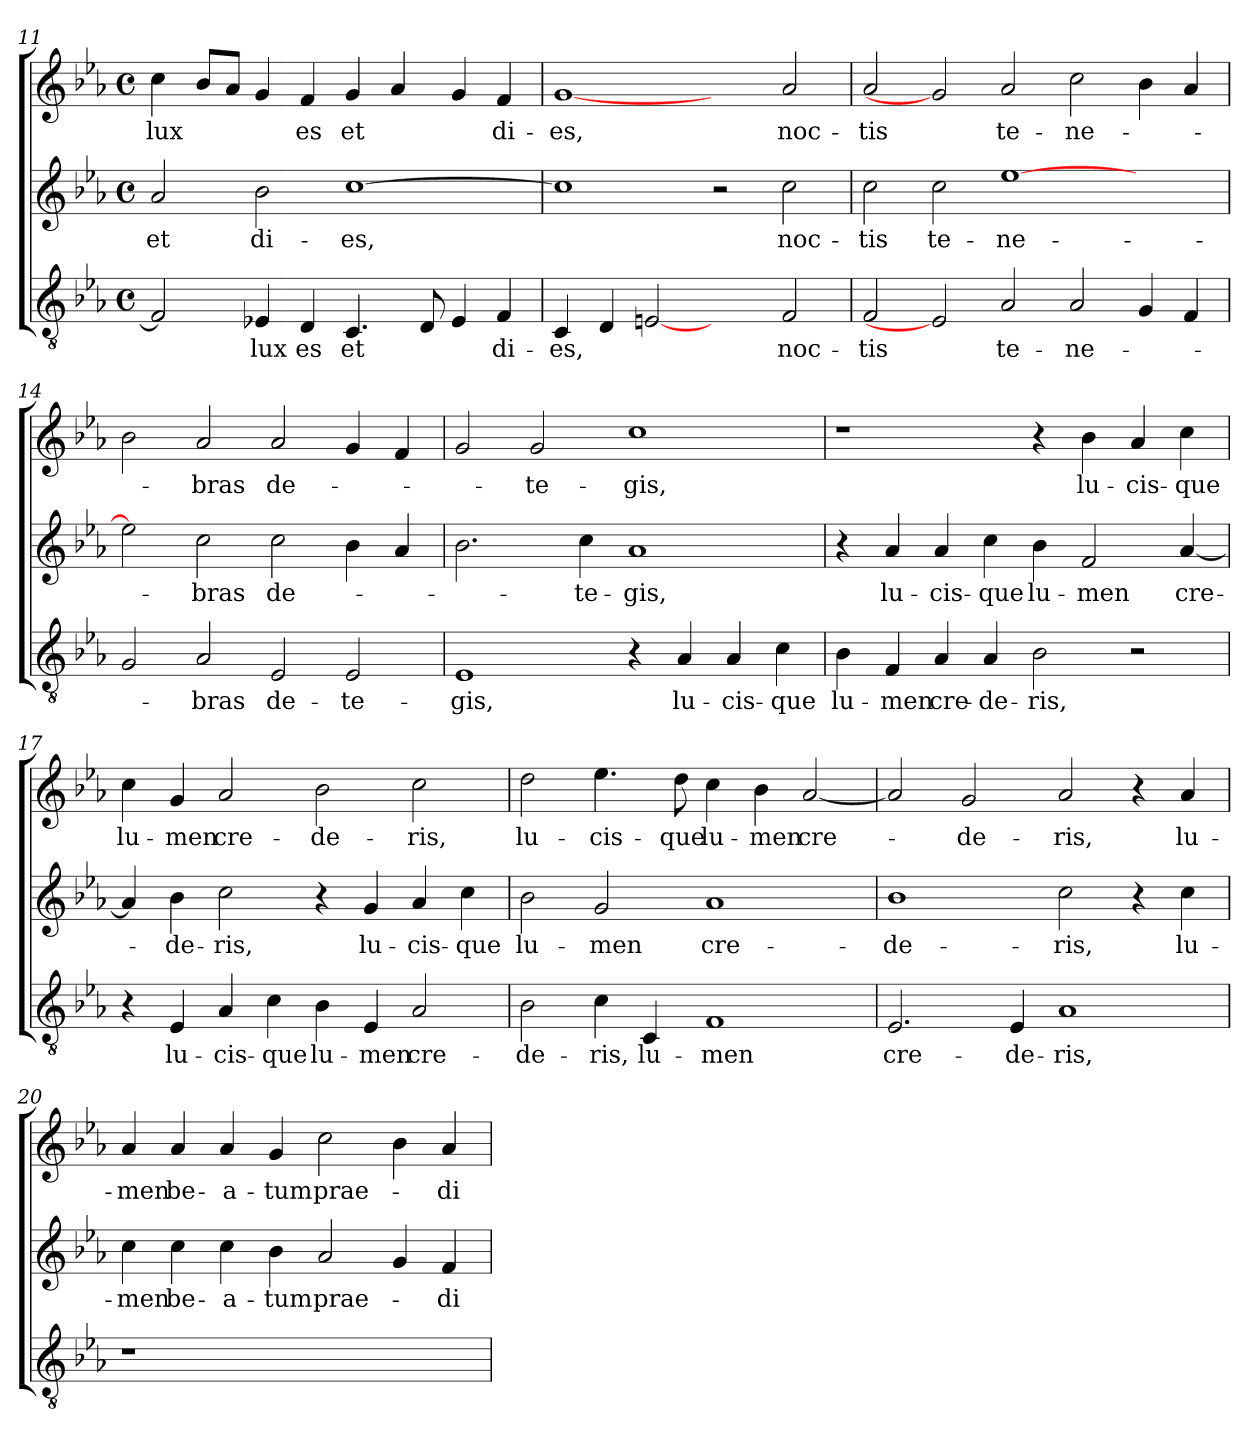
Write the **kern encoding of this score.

**kern	**text	**kern	**text	**kern	**text
*part3	*part3	*part2	*part2	*part1	*part1
*staff3	*staff3	*staff2	*staff2	*staff1	*staff1
*clefGv2	*	*clefG2	*	*clefG2	*
*k[b-e-a-]	*	*k[b-e-a-]	*	*k[b-e-a-]	*
*c:	*	*c:	*	*c:	*
*M4/4	*	*M4/4	*	*M4/4	*
*met(c)	*	*met(c)	*	*met(c)	*
=11	=11	=11	=11	=11	=11
2F/]	.	2a-/	et	4cc\	lux
.	.	.	.	8b-/L	.
.	.	.	.	8a-/J	.
4E-X/	lux	2b-\	di-	4g/	.
4D/	es	.	.	4f/	es
4.C/	et	[1cc	-es,	4g/	et
.	.	.	.	4a-/	.
8D/	.	.	.	.	.
4E-/	.	.	.	4g/	.
4F/	di-	.	.	4f/	di-
=12	=12	=12	=12	=12	=12
4C/	-es,	1cc]	.	[1g	-es,
4D/	.	.	.	.	.
[2En	.	.	.	.	.
2ryy	.	2r	.	2ryy	.
2F/	noc-	2cc\	noc-	2a-/	noc-
=13	=13	=13	=13	=13	=13
2F/	-tis	2cc\	-tis	2a-/	-tis
2E]	.	2cc\	te-	2g]	.
2A-/	te-	[1ee-	-ne-	2a-/	te-
2A-/	-ne-	.	.	2cc\	-ne-
4G/	.	2ryy	.	4b-\	.
4F/	.	.	.	4a-/	.
=14	=14	=14	=14	=14	=14
2G/	.	2ee-\]	.	2b-\	.
2A-/	-bras	2cc\	-bras	2a-/	-bras
2E-/	de-	2cc\	de-	2a-/	de-
2E-/	-te-	4b-\	.	4g/	.
.	.	4a-/	.	4f/	.
!!LO:PB:g=z
=15	=15	=15	=15	=15	=15
1E-	-gis,	2.b-\	.	2g/	.
.	.	.	.	2g/	-te-
.	.	4cc\	-te-	.	.
4r	.	1a-	-gis,	1cc	-gis,
4A-/	lu-	.	.	.	.
4A-/	-cis-	.	.	.	.
4c\	-que	.	.	.	.
=16	=16	=16	=16	=16	=16
4B-\	lu-	4r	.	1r	.
4F/	-men	4a-/	lu-	.	.
4A-/	cre-	4a-/	-cis-	.	.
4A-/	-de-	4cc\	-que	.	.
2B-\	-ris,	4b-\	lu-	4r	.
.	.	2f/	-men	4b-\	lu-
2r	.	.	.	4a-/	-cis-
.	.	[4a-/	cre-	4cc\	-que
=17	=17	=17	=17	=17	=17
4r	.	4a-/]	.	4cc\	lu-
4E-/	lu-	4b-\	-de-	4g/	-men
4A-/	-cis-	2cc\	-ris,	2a-/	cre-
4c\	-que	.	.	.	.
4B-\	lu-	4r	.	2b-\	-de-
4E-/	-men	4g/	lu-	.	.
2A-/	cre-	4a-/	-cis-	2cc\	-ris,
.	.	4cc\	-que	.	.
=18	=18	=18	=18	=18	=18
2B-\	-de-	2b-\	lu-	2dd\	lu-
4c\	-ris,	2g/	-men	4.ee-\	-cis-
4C/	lu-	.	.	.	.
.	.	.	.	8dd\	-que
1F	-men	1a-	cre-	4cc\	lu-
.	.	.	.	4b-\	-men
.	.	.	.	[2a-/	cre-
=19	=19	=19	=19	=19	=19
2.E-/	cre-	1b-	-de-	2a-/]	.
.	.	.	.	2g/	-de-
4E-/	-de-	.	.	.	.
1A-	-ris,	2cc\	-ris,	2a-/	-ris,
.	.	4r	.	4r	.
.	.	4cc\	lu-	4a-/	lu-
!!LO:LB:g=z
=20	=20	=20	=20	=20	=20
1r	.	4cc\	-men	4a-/	-men
.	.	4cc\	be-	4a-/	be-
.	.	4cc\	-a-	4a-/	-a-
.	.	4b-\	-tum	4g/	-tum
1ryy	.	2a-/	prae-	2cc\	prae-
.	.	4g/	.	4b-\	.
.	.	4f/	-di-	4a-/	-di-
=	=	=	=	=	=
*-	*-	*-	*-	*-	*-
